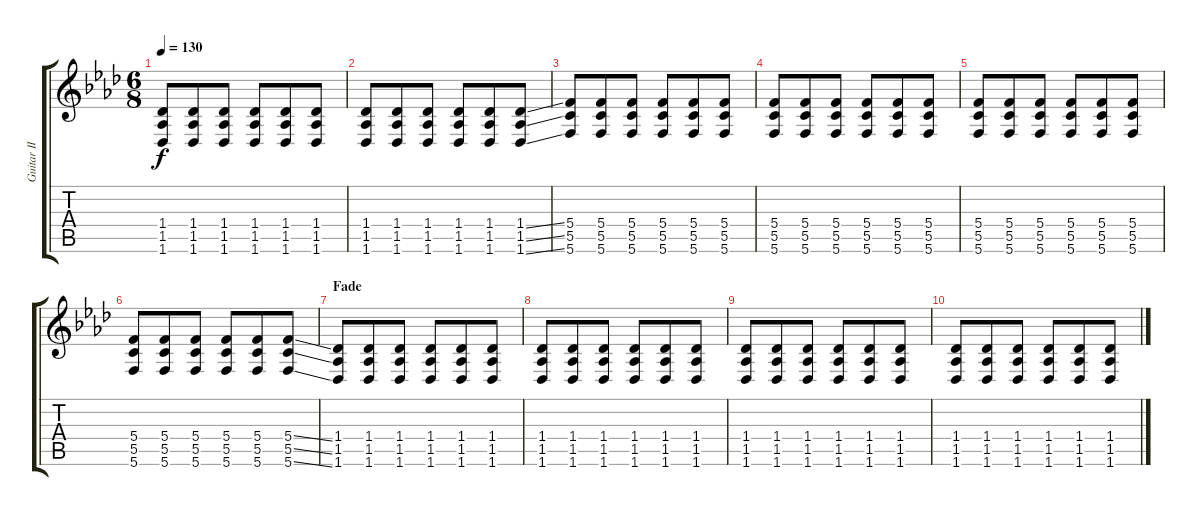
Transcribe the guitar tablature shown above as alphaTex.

\track ("Guitar II" "Guitar II") {instrument distortionguitar}
\staff {score tabs}
\tuning (D4 A3 F3 C3 G2 C2) {hide}
\ts (6 8)
\tempo 130
\clef g2
\ks ab
(1.4 1.5 1.6).8{dy f} (1.4 1.5 1.6).8 (1.4 1.5 1.6).8 (1.4 1.5 1.6).8 (1.4 1.5 1.6).8 (1.4 1.5 1.6).8 |
(1.4 1.5 1.6).8 (1.4 1.5 1.6).8 (1.4 1.5 1.6).8 (1.4 1.5 1.6).8 (1.4 1.5 1.6).8 (1.4{ss} 1.5{ss} 1.6{ss}).8 |
(5.4 5.5 5.6).8 (5.4 5.5 5.6).8 (5.4 5.5 5.6).8 (5.4 5.5 5.6).8 (5.4 5.5 5.6).8 (5.4 5.5 5.6).8 |
(5.4 5.5 5.6).8 (5.4 5.5 5.6).8 (5.4 5.5 5.6).8 (5.4 5.5 5.6).8 (5.4 5.5 5.6).8 (5.4 5.5 5.6).8 |
(5.4 5.5 5.6).8 (5.4 5.5 5.6).8 (5.4 5.5 5.6).8 (5.4 5.5 5.6).8 (5.4 5.5 5.6).8 (5.4 5.5 5.6).8 |
(5.4 5.5 5.6).8 (5.4 5.5 5.6).8 (5.4 5.5 5.6).8 (5.4 5.5 5.6).8 (5.4 5.5 5.6).8 (5.4{ss} 5.5{ss} 5.6{ss}).8 |
\section ("" "Fade")
(1.4 1.5 1.6).8 (1.4 1.5 1.6).8 (1.4 1.5 1.6).8 (1.4 1.5 1.6).8 (1.4 1.5 1.6).8 (1.4 1.5 1.6).8 |
(1.4 1.5 1.6).8 (1.4 1.5 1.6).8 (1.4 1.5 1.6).8 (1.4 1.5 1.6).8 (1.4 1.5 1.6).8 (1.4 1.5 1.6).8 |
(1.4 1.5 1.6).8 (1.4 1.5 1.6).8 (1.4 1.5 1.6).8 (1.4 1.5 1.6).8 (1.4 1.5 1.6).8 (1.4 1.5 1.6).8 |
(1.4 1.5 1.6).8 (1.4 1.5 1.6).8 (1.4 1.5 1.6).8 (1.4 1.5 1.6).8 (1.4 1.5 1.6).8 (1.4 1.5 1.6).8
